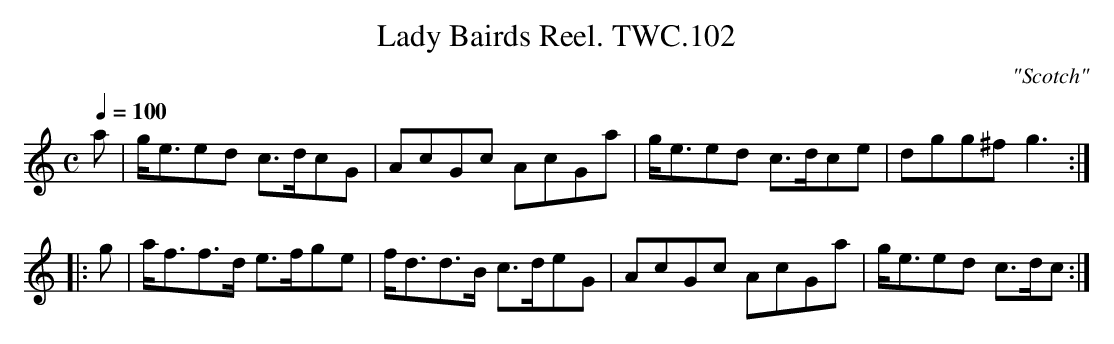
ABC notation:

X:1
T:Lady Bairds Reel. TWC.102
M:C
L:1/8
Q:1/4=100
C:"Scotch"
K:C
a|g<eed c>dcG|AcGc AcGa|g<eed c>dce|dgg^fg3:|
|:g|a<ff>d e>fge|f<dd>B c>deG|AcGc AcGa|g<eed c>dc:|
